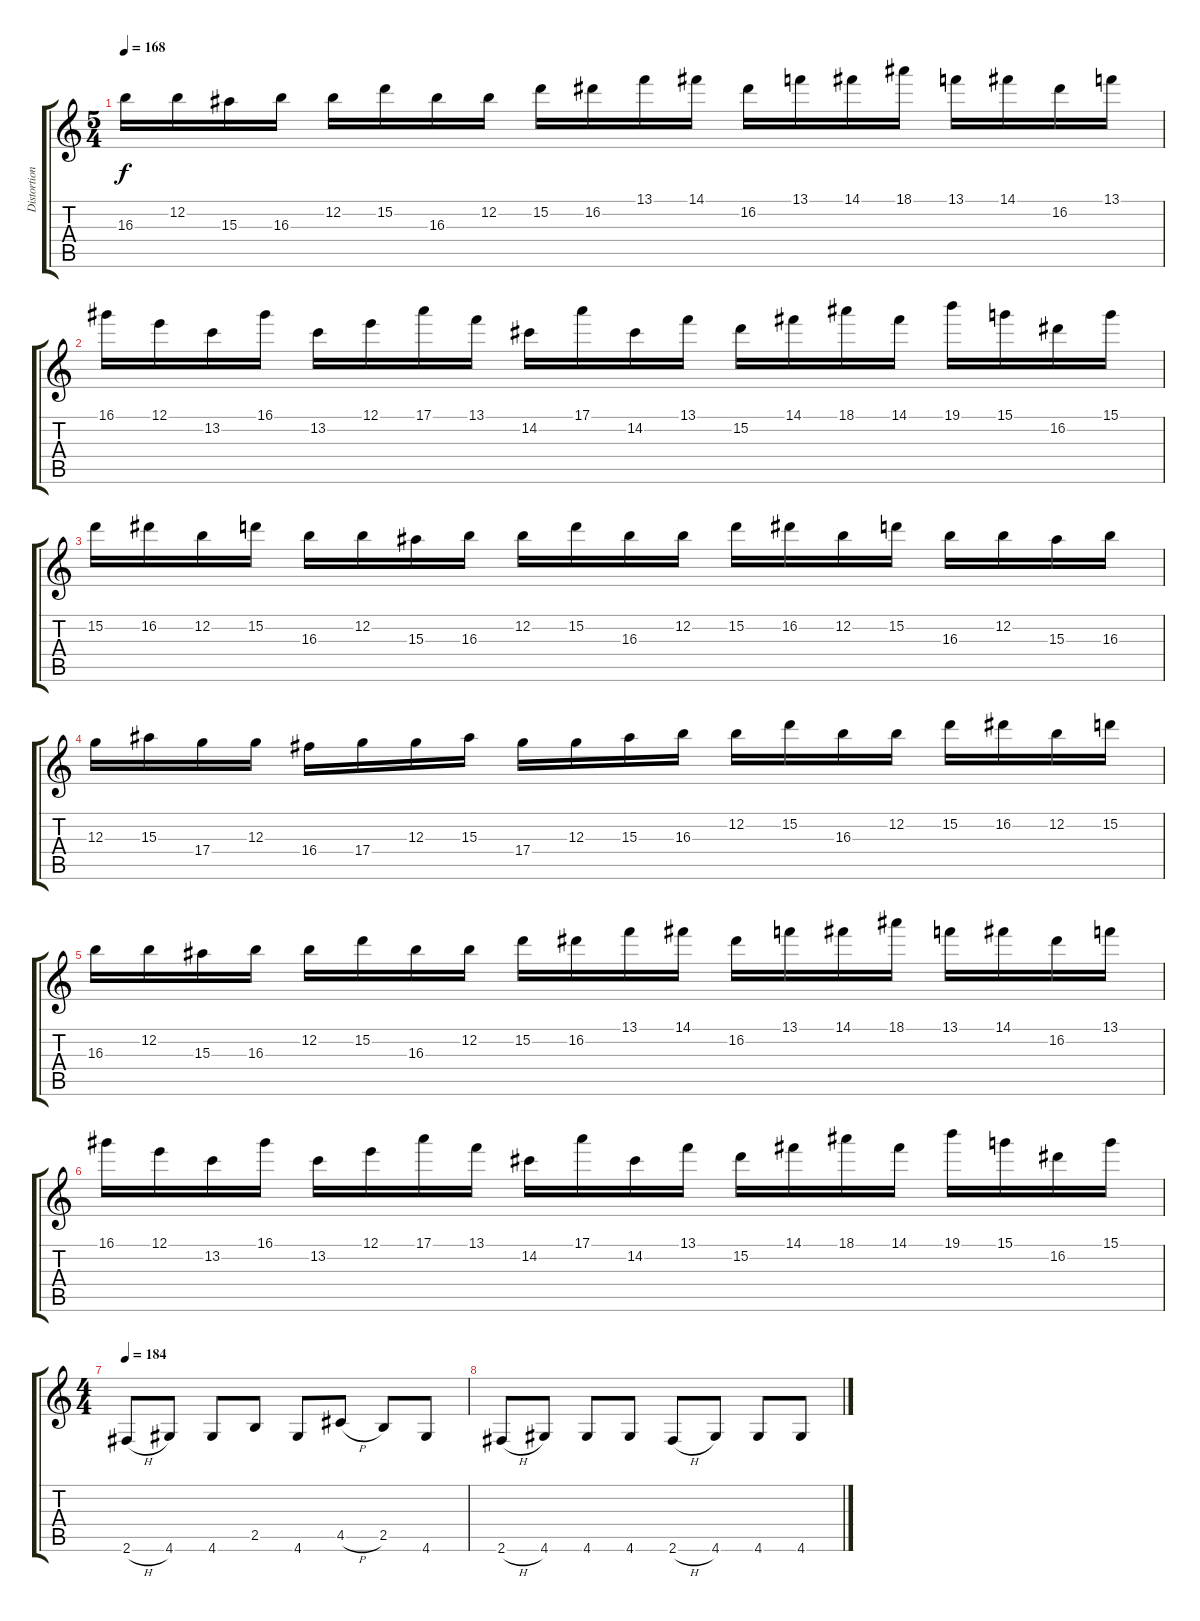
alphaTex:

\track ("Distortion Guitar" "Distortion") {instrument distortionguitar}
\staff {score tabs}
\tuning (E4 B3 G3 D3 A2 E2) {hide}
\ts (5 4)
\tempo 168
\clef g2
\ks c
16.3.16{dy f} 12.2.16 15.3.16 16.3.16 12.2.16 15.2.16 16.3.16 12.2.16 15.2.16 16.2.16 13.1.16 14.1.16 16.2.16 13.1.16 14.1.16 18.1.16 13.1.16 14.1.16 16.2.16 13.1.16 |
16.1.16 12.1.16 13.2.16 16.1.16 13.2.16 12.1.16 17.1.16 13.1.16 14.2.16 17.1.16 14.2.16 13.1.16 15.2.16 14.1.16 18.1.16 14.1.16 19.1.16 15.1.16 16.2.16 15.1.16 |
15.2.16 16.2.16 12.2.16 15.2.16 16.3.16 12.2.16 15.3.16 16.3.16 12.2.16 15.2.16 16.3.16 12.2.16 15.2.16 16.2.16 12.2.16 15.2.16 16.3.16 12.2.16 15.3.16 16.3.16 |
12.3.16 15.3.16 17.4.16 12.3.16 16.4.16 17.4.16 12.3.16 15.3.16 17.4.16 12.3.16 15.3.16 16.3.16 12.2.16 15.2.16 16.3.16 12.2.16 15.2.16 16.2.16 12.2.16 15.2.16 |
16.3.16 12.2.16 15.3.16 16.3.16 12.2.16 15.2.16 16.3.16 12.2.16 15.2.16 16.2.16 13.1.16 14.1.16 16.2.16 13.1.16 14.1.16 18.1.16 13.1.16 14.1.16 16.2.16 13.1.16 |
16.1.16 12.1.16 13.2.16 16.1.16 13.2.16 12.1.16 17.1.16 13.1.16 14.2.16 17.1.16 14.2.16 13.1.16 15.2.16 14.1.16 18.1.16 14.1.16 19.1.16 15.1.16 16.2.16 15.1.16 |
\ts (4 4)
\tempo 184
2.6{h}.8 4.6.8 4.6.8 2.5.8 4.6.8 4.5{h}.8 2.5.8 4.6.8 |
2.6{h}.8 4.6.8 4.6.8 4.6.8 2.6{h}.8 4.6.8 4.6.8 4.6.8
